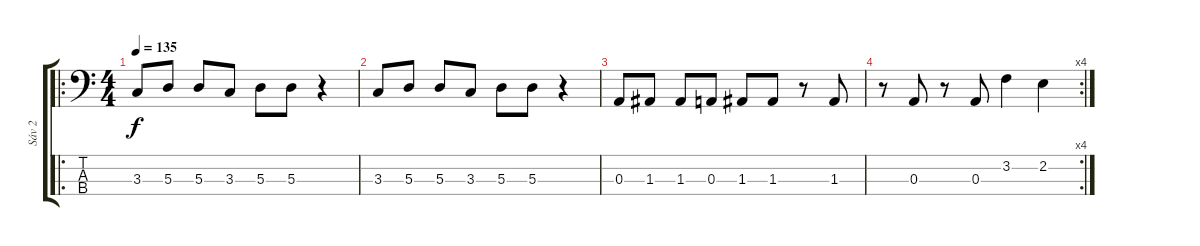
\track ("Sáv 2" "Sáv 2") {instrument electricbassfinger}
\staff {score tabs}
\tuning (G2 D2 A1 E1) {hide}
\ro
\ts (4 4)
\tempo 135
\clef f4
\ks c
3.3.8{dy f} 5.3.8 5.3.8 3.3.8 5.3.8 5.3.8 r.4 |
3.3.8 5.3.8 5.3.8 3.3.8 5.3.8 5.3.8 r.4 |
0.3.8 1.3.8 1.3.8 0.3.8 1.3.8 1.3.8 r.8 1.3.8 |
\rc 4
r.8 0.3.8 r.8 0.3.8 3.2.4 2.2.4
